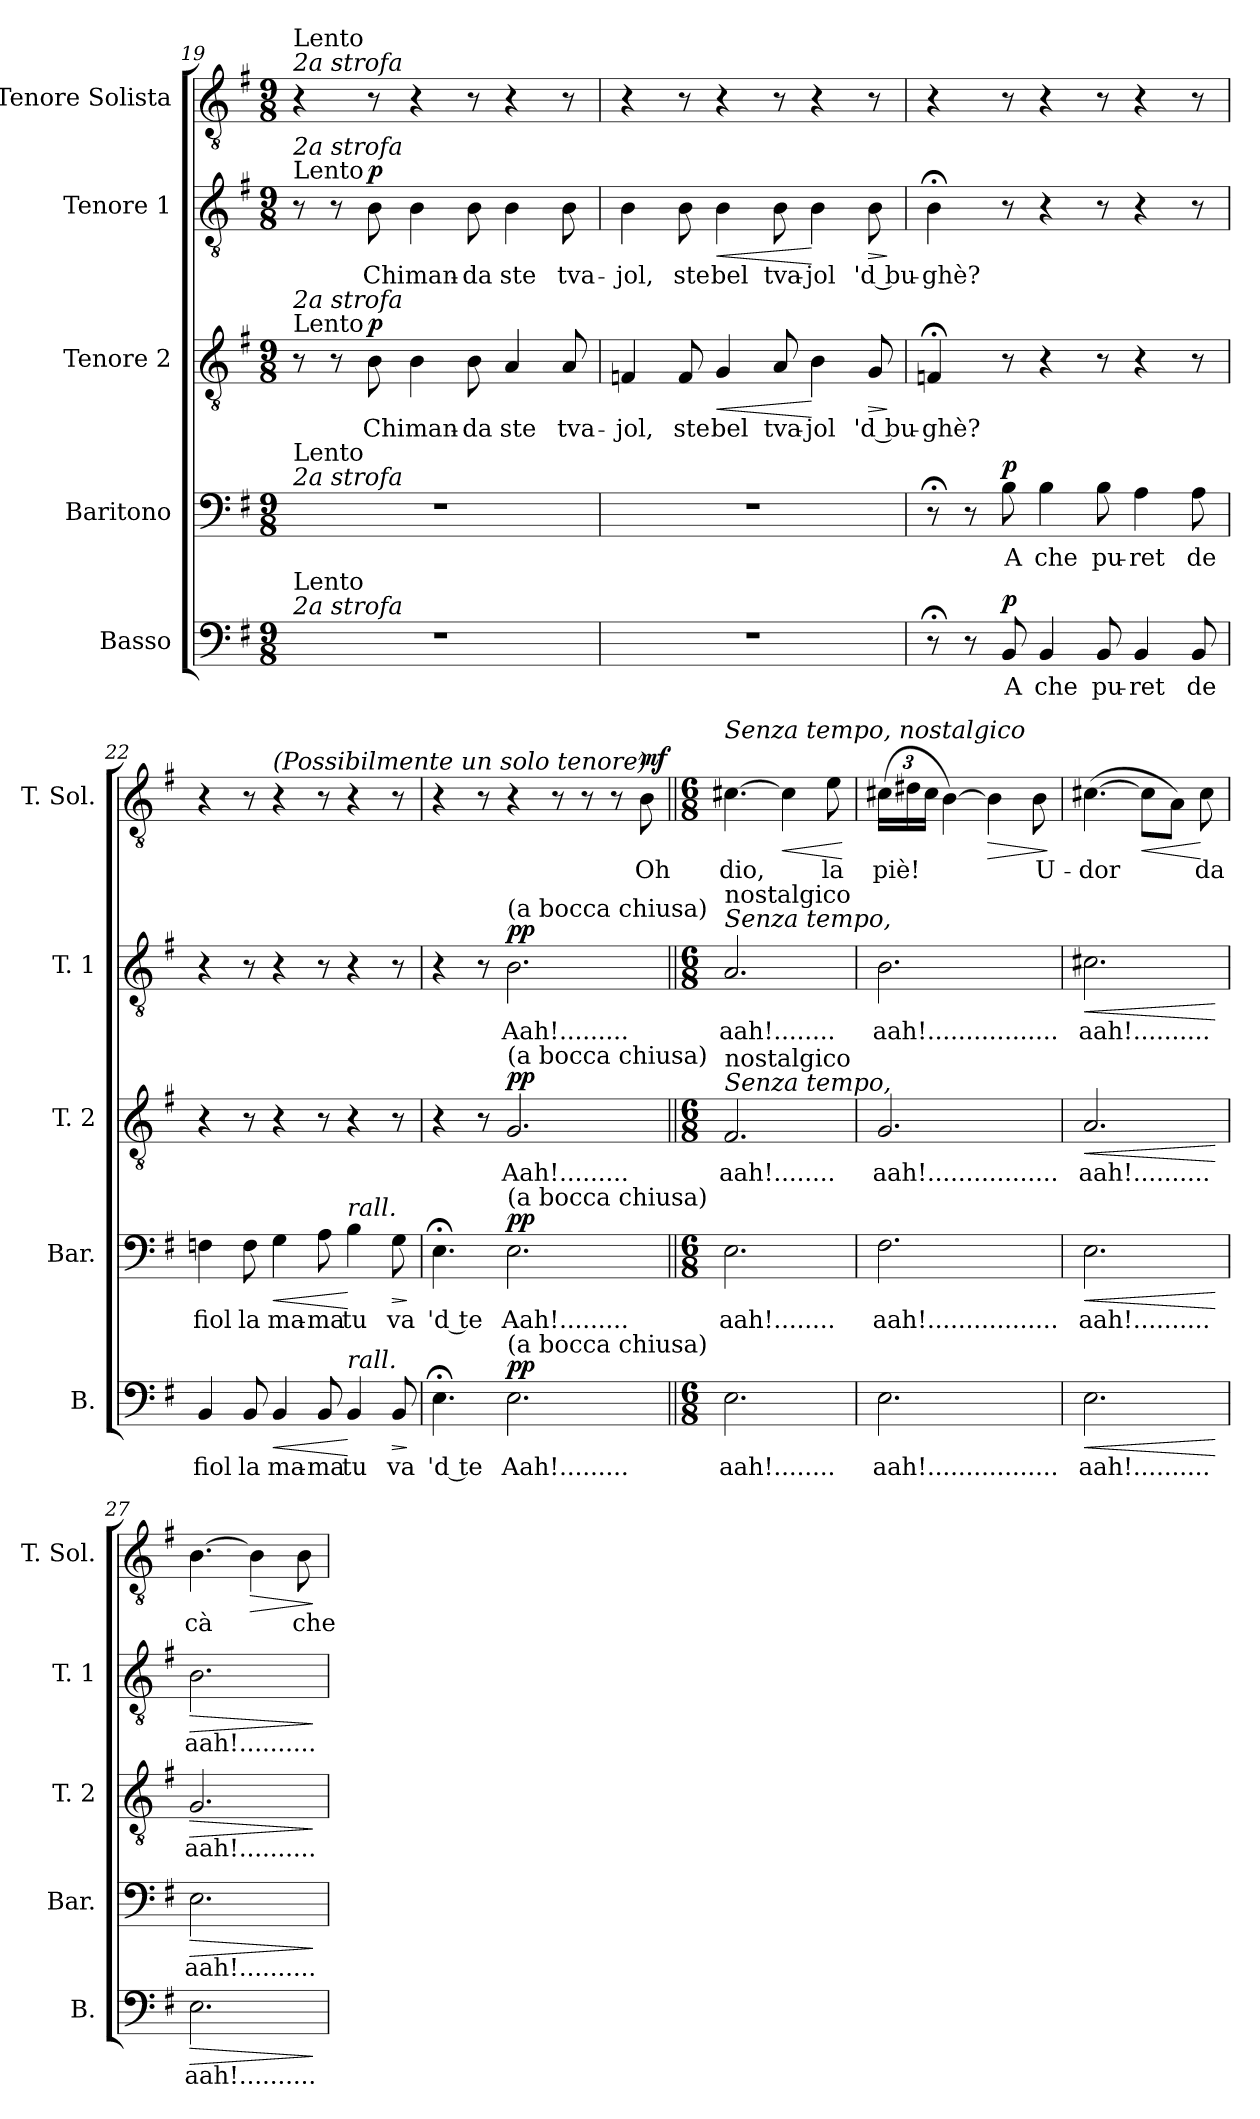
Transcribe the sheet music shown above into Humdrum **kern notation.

**kern	**text	**dynam	**kern	**text	**dynam	**kern	**text	**dynam	**kern	**text	**dynam	**kern	**text	**dynam
*part5	*part5	*part5	*part4	*part4	*part4	*part3	*part3	*part3	*part2	*part2	*part2	*part1	*part1	*part1
*staff5	*staff5	*staff5	*staff4	*staff4	*staff4	*staff3	*staff3	*staff3	*staff2	*staff2	*staff2	*staff1	*staff1	*staff1
*I"Basso	*	*	*I"Baritono	*	*	*I"Tenore 2	*	*	*I"Tenore 1	*	*	*I"Tenore Solista	*	*
*I'B.	*	*	*I'Bar.	*	*	*I'T. 2	*	*	*I'T. 1	*	*	*I'T. Sol.	*	*
!!LO:PB:g=z
*clefF4	*	*	*clefF4	*	*	*clefGv2	*	*	*clefGv2	*	*	*clefGv2	*	*
*k[f#]	*	*	*k[f#]	*	*	*k[f#]	*	*	*k[f#]	*	*	*k[f#]	*	*
*M9/8	*	*	*M9/8	*	*	*M9/8	*	*	*M9/8	*	*	*M9/8	*	*
*MM81	*	*	*MM81	*	*	*MM81	*	*	*MM81	*	*	*MM81	*	*
=19	=19	=19	=19	=19	=19	=19	=19	=19	=19	=19	=19	=19	=19	=19
!	!	!	!	!	!	!	!	!	!	!	!	!LO:TX:a:i:t=2a strofa	!	!
!	!	!	!	!	!	!	!	!	!	!	!	!LO:TX:a:t=Lento	!	!
!	!	!	!	!	!	!	!	!	!LO:TX:a:t=Lento	!	!	!	!	!
!	!	!	!	!	!	!	!	!	!LO:TX:a:i:t=2a strofa	!	!	!	!	!
!	!	!	!	!	!	!LO:TX:a:t=Lento	!	!	!	!	!	!	!	!
!	!	!	!	!	!	!LO:TX:a:i:t=2a strofa	!	!	!	!	!	!	!	!
!	!	!	!LO:TX:a:i:t=2a strofa	!	!	!	!	!	!	!	!	!	!	!
!	!	!	!LO:TX:a:t=Lento	!	!	!	!	!	!	!	!	!	!	!
!LO:TX:a:i:t=2a strofa	!	!	!	!	!	!	!	!	!	!	!	!	!	!
!LO:TX:a:t=Lento	!	!	!	!	!	!	!	!	!	!	!	!	!	!
8%9r	.	.	8%9r	.	.	8r	.	.	8r	.	.	4r	.	.
.	.	.	.	.	.	8r	.	.	8r	.	.	.	.	.
!	!	!	!	!	!	!	!LO:LY:b	!LO:DY:a	!	!LO:LY:b	!LO:DY:a	!	!	!
.	.	.	.	.	.	8B\	Chi	p	8B\	Chi	p	8r	.	.
!	!	!	!	!	!	!	!LO:LY:b	!	!	!LO:LY:b	!	!	!	!
.	.	.	.	.	.	4B\	man-	.	4B\	man-	.	4r	.	.
!	!	!	!	!	!	!	!LO:LY:b	!	!	!LO:LY:b	!	!	!	!
.	.	.	.	.	.	8B\	-da	.	8B\	-da	.	8r	.	.
!	!	!	!	!	!	!	!LO:LY:b	!	!	!LO:LY:b	!	!	!	!
.	.	.	.	.	.	4A/	ste	.	4B\	ste	.	4r	.	.
!	!	!	!	!	!	!	!LO:LY:b	!	!	!LO:LY:b	!	!	!	!
.	.	.	.	.	.	8A/	tva-	.	8B\	tva-	.	8r	.	.
=20	=20	=20	=20	=20	=20	=20	=20	=20	=20	=20	=20	=20	=20	=20
!	!	!	!	!	!	!	!LO:LY:b	!	!	!LO:LY:b	!	!	!	!
8%9r	.	.	8%9r	.	.	4Fn/	-jol,	.	4B\	-jol,	.	4r	.	.
!	!	!	!	!	!	!	!LO:LY:b	!	!	!LO:LY:b	!	!	!	!
.	.	.	.	.	.	8F/	ste	.	8B\	ste	.	8r	.	.
!	!	!	!	!	!	!	!LO:LY:b	!LO:HP:b	!	!LO:LY:b	!LO:HP:b	!	!	!
.	.	.	.	.	.	4G/	bel	<	4B\	bel	<	4r	.	.
!	!	!	!	!	!	!	!LO:LY:b	!	!	!LO:LY:b	!	!	!	!
.	.	.	.	.	.	8A/	tva-	.	8B\	tva-	.	8r	.	.
!	!	!	!	!	!	!	!LO:LY:b	!	!	!LO:LY:b	!	!	!	!
.	.	.	.	.	.	4B\	-jol	[	4B\	-jol	[	4r	.	.
!	!	!	!	!	!	!	!LO:LY:b	!LO:HP:b	!	!LO:LY:b	!LO:HP:b	!	!	!
.	.	.	.	.	.	8G/	'd bu-	>	8B\	'd bu-	>	8r	.	.
.	.	.	.	.	.	.	.	]	.	.	]	.	.	.
=21	=21	=21	=21	=21	=21	=21	=21	=21	=21	=21	=21	=21	=21	=21
!	!	!	!	!	!	!	!LO:LY:b	!	!	!LO:LY:b	!	!	!	!
8r;<	.	.	8r;<	.	.	4Fn;</	-ghè?	.	4B;<\	-ghè?	.	4r	.	.
8r	.	.	8r	.	.	.	.	.	.	.	.	.	.	.
!	!LO:LY:b	!LO:DY:a	!	!LO:LY:b	!LO:DY:a	!	!	!	!	!	!	!	!	!
8BB/	A	p	8B\	A	p	8r	.	.	8r	.	.	8r	.	.
!	!LO:LY:b	!	!	!LO:LY:b	!	!	!	!	!	!	!	!	!	!
4BB/	che	.	4B\	che	.	4r	.	.	4r	.	.	4r	.	.
!	!LO:LY:b	!	!	!LO:LY:b	!	!	!	!	!	!	!	!	!	!
8BB/	pu-	.	8B\	pu-	.	8r	.	.	8r	.	.	8r	.	.
!	!LO:LY:b	!	!	!LO:LY:b	!	!	!	!	!	!	!	!	!	!
4BB/	-ret	.	4A\	-ret	.	4r	.	.	4r	.	.	4r	.	.
!	!LO:LY:b	!	!	!LO:LY:b	!	!	!	!	!	!	!	!	!	!
8BB/	de	.	8A\	de	.	8r	.	.	8r	.	.	8r	.	.
!!LO:LB:g=z
=22	=22	=22	=22	=22	=22	=22	=22	=22	=22	=22	=22	=22	=22	=22
!	!LO:LY:b	!	!	!LO:LY:b	!	!	!	!	!	!	!	!	!	!
4BB/	fiol	.	4Fn\	fiol	.	4r	.	.	4r	.	.	4r	.	.
!	!LO:LY:b	!	!	!LO:LY:b	!	!	!	!	!	!	!	!	!	!
8BB/	la	.	8F\	la	.	8r	.	.	8r	.	.	8r	.	.
!	!	!	!	!	!	!	!	!	!	!	!	!LO:TX:a:i:t=(Possibilmente un solo tenore)	!	!
!	!LO:LY:b	!LO:HP:b	!	!LO:LY:b	!LO:HP:b	!	!	!	!	!	!	!	!	!
4BB/	ma-	<	4G\	ma-	<	4r	.	.	4r	.	.	4r	.	.
!	!LO:LY:b	!	!	!LO:LY:b	!	!	!	!	!	!	!	!	!	!
8BB/	-ma	.	8A\	-ma	.	8r	.	.	8r	.	.	8r	.	.
*	*	*	*	*	*	*	*	*	*	*	*	*MM66	*	*
!	!	!	!LO:TX:a:i:t=rall.	!	!	!	!	!	!	!	!	!	!	!
!LO:TX:a:i:t=rall.	!	!	!	!	!	!	!	!	!	!	!	!	!	!
!	!LO:LY:b	!	!	!LO:LY:b	!	!	!	!	!	!	!	!	!	!
4BB/	tu	[	4B\	tu	[	4r	.	.	4r	.	.	4r	.	.
!	!LO:LY:b	!LO:HP:b	!	!LO:LY:b	!LO:HP:b	!	!	!	!	!	!	!	!	!
8BB/	va	>	8G\	va	>	8r	.	.	8r	.	.	8r	.	.
.	.	]	.	.	]	.	.	.	.	.	.	.	.	.
=23	=23	=23	=23	=23	=23	=23	=23	=23	=23	=23	=23	=23	=23	=23
*	*	*	*	*	*	*	*	*	*	*	*	*MM60	*	*
!	!LO:LY:b	!	!	!LO:LY:b	!	!	!	!	!	!	!	!	!	!
4.E;<\	'd te	.	4.E;<\	'd te	.	4r	.	.	4r	.	.	4r	.	.
.	.	.	.	.	.	8r	.	.	8r	.	.	8r	.	.
*	*	*	*	*	*	*	*	*	*	*	*	*MM81	*	*
!	!	!	!	!	!	!	!	!	!LO:TX:a:t=(a bocca chiusa)	!	!	!	!	!
!	!	!	!	!	!	!LO:TX:a:t=(a bocca chiusa)	!	!	!	!	!	!	!	!
!	!	!	!LO:TX:a:t=(a bocca chiusa)	!	!	!	!	!	!	!	!	!	!	!
!LO:TX:a:t=(a bocca chiusa)	!	!	!	!	!	!	!	!	!	!	!	!	!	!
!	!LO:LY:b	!LO:DY:a	!	!LO:LY:b	!LO:DY:a	!	!LO:LY:b	!LO:DY:a	!	!LO:LY:b	!LO:DY:a	!	!	!
2.E\	Aah!.........	pp	2.E\	Aah!.........	pp	2.G/	Aah!.........	pp	2.B\	Aah!.........	pp	4r	.	.
.	.	.	.	.	.	.	.	.	.	.	.	8r	.	.
.	.	.	.	.	.	.	.	.	.	.	.	8r	.	.
.	.	.	.	.	.	.	.	.	.	.	.	8r	.	.
!	!	!	!	!	!	!	!	!	!	!	!	!	!LO:LY:b	!LO:DY:a
.	.	.	.	.	.	.	.	.	.	.	.	8B\	Oh	mf
=24||	=24||	=24||	=24||	=24||	=24||	=24||	=24||	=24||	=24||	=24||	=24||	=24||	=24||	=24||
*M6/8	*	*	*M6/8	*	*	*M6/8	*	*	*M6/8	*	*	*M6/8	*	*
!	!	!	!	!	!	!	!	!	!	!	!	!LO:TX:a:i:t=Senza tempo, nostalgico	!	!
!	!	!	!	!	!	!	!	!	!LO:TX:a:i:t=Senza tempo,	!	!	!	!	!
!	!	!	!	!	!	!	!	!	!LO:TX:a:t=nostalgico	!	!	!	!	!
!	!	!	!	!	!	!LO:TX:a:i:t=Senza tempo,	!	!	!	!	!	!	!	!
!	!	!	!	!	!	!LO:TX:a:t=nostalgico	!	!	!	!	!	!	!	!
!	!LO:LY:b	!	!	!LO:LY:b	!	!	!LO:LY:b	!	!	!LO:LY:b	!	!	!LO:LY:b	!
2.E\	aah!........	.	2.E\	aah!........	.	2.F#/	aah!........	.	2.A/	aah!........	.	[4.c#X\	dio,	.
!	!	!	!	!	!	!	!	!	!	!	!	!	!	!LO:HP:b
.	.	.	.	.	.	.	.	.	.	.	.	4c#\]	.	<
!	!	!	!	!	!	!	!	!	!	!	!	!	!LO:LY:b	!
.	.	.	.	.	.	.	.	.	.	.	.	8e\	la	.
.	.	.	.	.	.	.	.	.	.	.	.	.	.	[
=25	=25	=25	=25	=25	=25	=25	=25	=25	=25	=25	=25	=25	=25	=25
!	!LO:LY:b	!	!	!LO:LY:b	!	!	!LO:LY:b	!	!	!LO:LY:b	!	!	!	!
*	*	*	*	*	*	*	*	*	*	*	*	*Xbrackettup	*	*
!	!	!	!	!	!	!	!	!	!	!	!	!	!LO:LY:b	!
2.E\	aah!.................	.	2.F#\	aah!.................	.	2.G/	aah!.................	.	2.B\	aah!.................	.	(>24c#X\LL	piè!	.
.	.	.	.	.	.	.	.	.	.	.	.	24d#X\	.	.
.	.	.	.	.	.	.	.	.	.	.	.	24c#\JJ	.	.
.	.	.	.	.	.	.	.	.	.	.	.	[4B\)	.	.
!	!	!	!	!	!	!	!	!	!	!	!	!	!	!LO:HP:b
.	.	.	.	.	.	.	.	.	.	.	.	4B\]	.	>
!	!	!	!	!	!	!	!	!	!	!	!	!	!LO:LY:b	!
.	.	.	.	.	.	.	.	.	.	.	.	8B\	U-	.
.	.	.	.	.	.	.	.	.	.	.	.	.	.	]
!!LO:PB:g=z
=26	=26	=26	=26	=26	=26	=26	=26	=26	=26	=26	=26	=26	=26	=26
!	!LO:LY:b	!LO:HP:b	!	!LO:LY:b	!LO:HP:b	!	!LO:LY:b	!LO:HP:b	!	!LO:LY:b	!LO:HP:b	!	!LO:LY:b	!
2.E\	-aah!..........	<	2.E\	-aah!..........	<	2.A/	-aah!..........	<	2.c#X\	-aah!..........	<	(>[4.c#X\	-dor	.
!	!	!	!	!	!	!	!	!	!	!	!	!	!	!LO:HP:b
.	.	.	.	.	.	.	.	.	.	.	.	8c#\L]	.	<
.	.	.	.	.	.	.	.	.	.	.	.	8A\J)	.	.
!	!	!	!	!	!	!	!	!	!	!	!	!	!LO:LY:b	!
.	.	.	.	.	.	.	.	.	.	.	.	8c#\	da	[
.	.	[	.	.	[	.	.	[	.	.	[	.	.	.
=27	=27	=27	=27	=27	=27	=27	=27	=27	=27	=27	=27	=27	=27	=27
!	!LO:LY:b	!LO:HP:b	!	!LO:LY:b	!LO:HP:b	!	!LO:LY:b	!LO:HP:b	!	!LO:LY:b	!LO:HP:b	!	!LO:LY:b	!
2.E\	aah!..........	>	2.E\	aah!..........	>	2.G/	aah!..........	>	2.B\	aah!..........	>	[4.B\	cà	.
!	!	!	!	!	!	!	!	!	!	!	!	!	!	!LO:HP:b
.	.	.	.	.	.	.	.	.	.	.	.	4B\]	.	>
!	!	!	!	!	!	!	!	!	!	!	!	!	!LO:LY:b	!
.	.	.	.	.	.	.	.	.	.	.	.	8B\	che	.
.	.	]	.	.	]	.	.	]	.	.	]	.	.	]
=	=	=	=	=	=	=	=	=	=	=	=	=	=	=
*-	*-	*-	*-	*-	*-	*-	*-	*-	*-	*-	*-	*-	*-	*-
